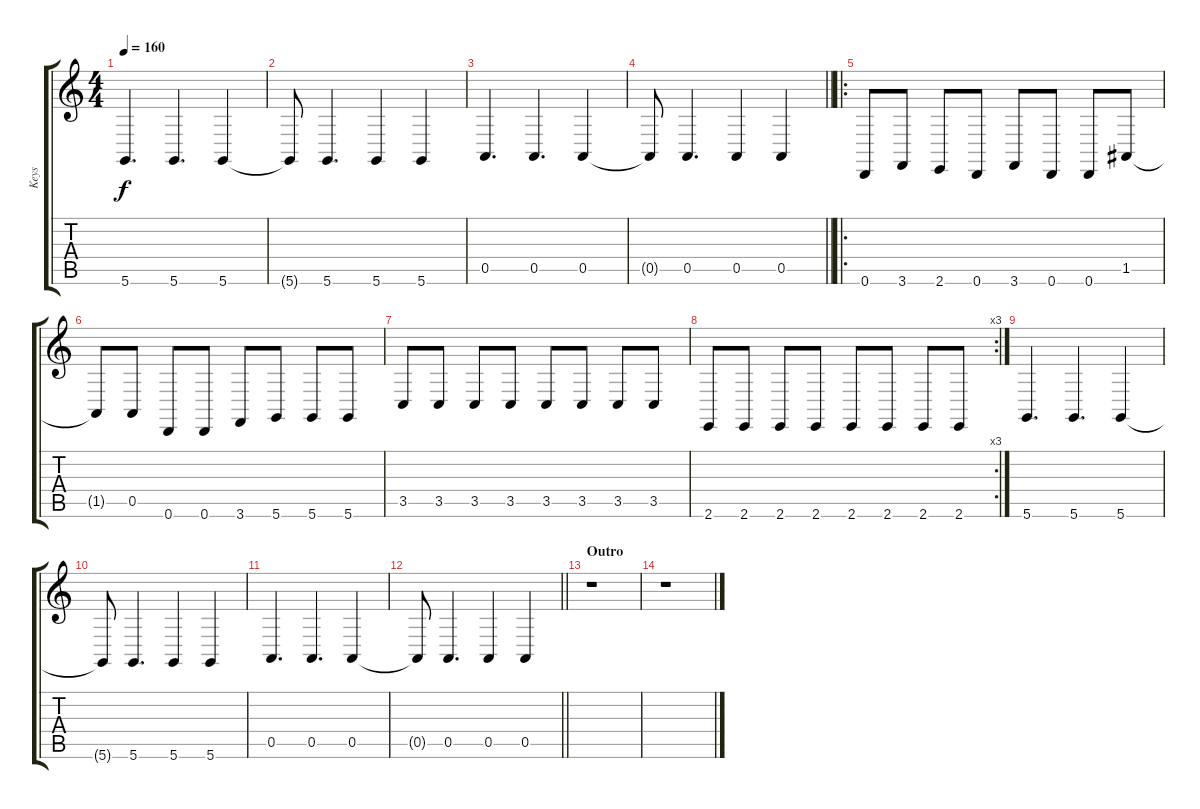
\track ("Keys" "Keys") {instrument lead8bassandlead}
\staff {score tabs}
\tuning (E4 B3 G3 D3 A2 D2) {hide}
\ts (4 4)
\tempo 160
\clef g2
\ks c
5.6.4{d dy f} 5.6.4{d} 5.6.4 |
5.6{t}.8 5.6.4{d} 5.6.4 5.6.4 |
0.5.4{d} 0.5.4{d} 0.5.4 |
\barLineRight lightlight
0.5{t}.8 0.5.4{d} 0.5.4 0.5.4 |
\ro
0.6.8 3.6.8 2.6.8 0.6.8 3.6.8 0.6.8 0.6.8 1.5.8 |
1.5{t}.8 0.5.8 0.6.8 0.6.8 3.6.8 5.6.8 5.6.8 5.6.8 |
3.5.8 3.5.8 3.5.8 3.5.8 3.5.8 3.5.8 3.5.8 3.5.8 |
\rc 3
2.6.8 2.6.8 2.6.8 2.6.8 2.6.8 2.6.8 2.6.8 2.6.8 |
5.6.4{d} 5.6.4{d} 5.6.4 |
5.6{t}.8 5.6.4{d} 5.6.4 5.6.4 |
0.5.4{d} 0.5.4{d} 0.5.4 |
\barLineRight lightlight
0.5{t}.8 0.5.4{d} 0.5.4 0.5.4 |
\section ("" "Outro")
r.1 |
r.1
